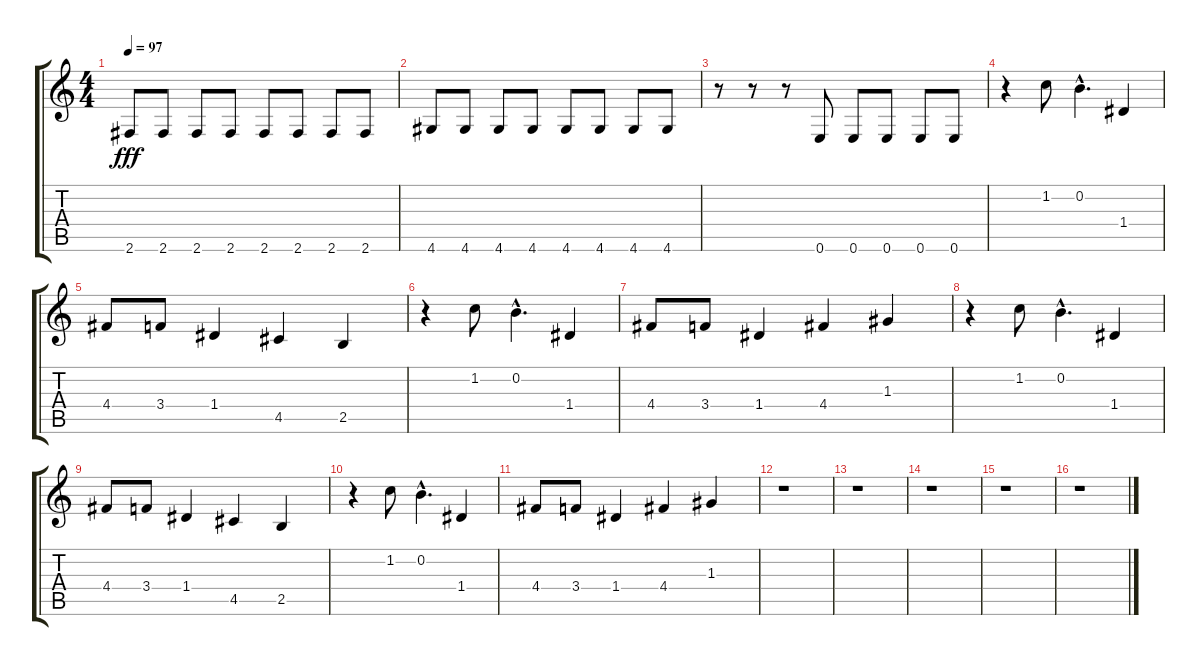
\track ("              \\ Medium Rhythm Guitar" "          ") {instrument distortionguitar}
\staff {score tabs}
\tuning (E4 B3 G3 D3 A2 E2) {hide}
\ts (4 4)
\tempo 97
\clef g2
\ks c
2.6.8{dy fff} 2.6.8 2.6.8 2.6.8 2.6.8 2.6.8 2.6.8 2.6.8 |
4.6.8 4.6.8 4.6.8 4.6.8 4.6.8 4.6.8 4.6.8 4.6.8 |
r.8 r.8 r.8 0.6.8 0.6.8 0.6.8 0.6.8 0.6.8 |
r.4 1.2.8 0.2{hac}.4{d} 1.4.4 |
4.4.8 3.4.8 1.4.4 4.5.4 2.5.4 |
r.4 1.2.8 0.2{hac}.4{d} 1.4.4 |
4.4.8 3.4.8 1.4.4 4.4.4 1.3.4 |
r.4 1.2.8 0.2{hac}.4{d} 1.4.4 |
4.4.8 3.4.8 1.4.4 4.5.4 2.5.4 |
r.4 1.2.8 0.2{hac}.4{d} 1.4.4 |
4.4.8 3.4.8 1.4.4 4.4.4 1.3.4 |
r.1 |
r.1 |
r.1 |
r.1 |
r.1
